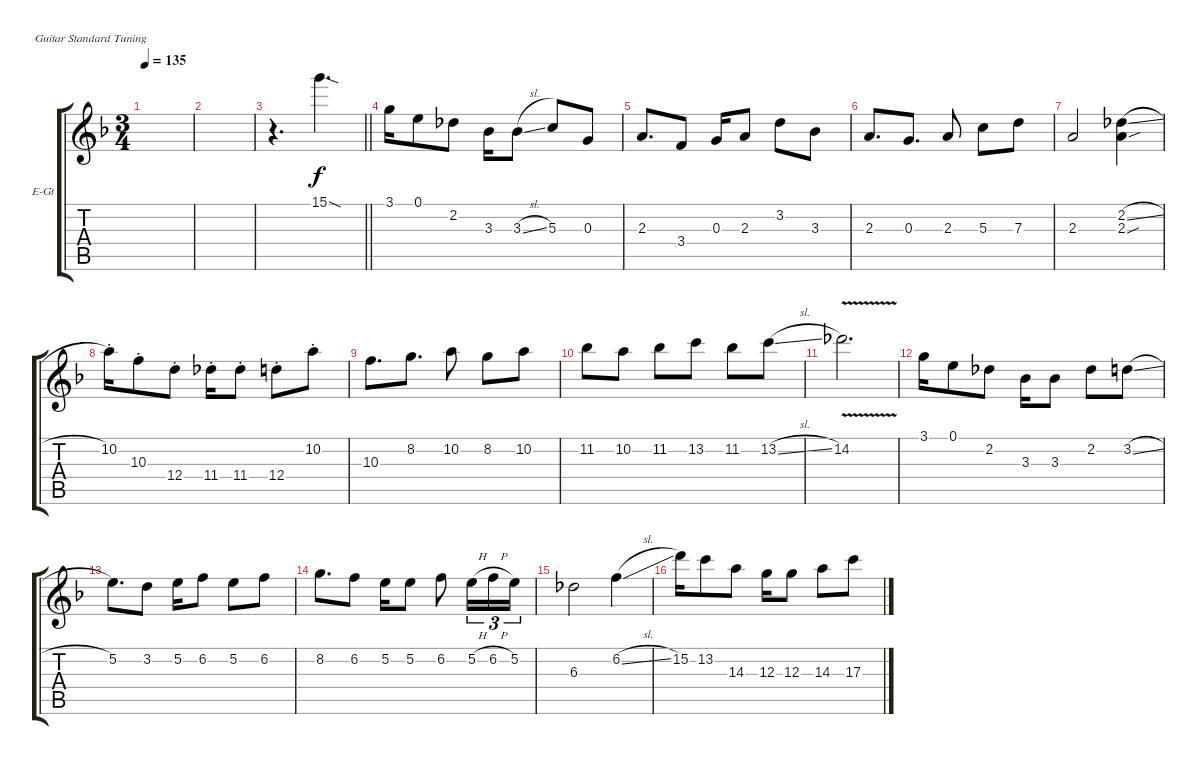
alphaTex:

\bracketExtendMode groupsimilarinstruments
\firstSystemTrackNameOrientation horizontal
\otherSystemsTrackNameOrientation horizontal
\track ("guitar solo L (Rodion Kravkl)" "E-Gt") {instrument electricguitarclean}
\staff {score tabs}
\tuning (E4 B3 G3 D3 A2 E2)
\ts (3 4)
\tempo 135
\clef g2
\scale
0.333333
\ks dminor
|
\scale
0.333333 |
\scale
0.333333
\barLineRight lightlight
r.4{d} 15.1{sod}.4{d} |
\section ("" "")
\scale
0.333333 3.1.16 0.1.8 2.2.8 3.3.16 3.3{sl}.8 5.3.8 0.3.8 |
\scale
0.333333 2.3.8{d} 3.4.8 0.3.16 2.3.8 3.2.8 3.3.8 |
\scale
0.333333 2.3.8{d} 0.3.8{d} 2.3.8 5.3.8 7.3.8 |
\scale
0.333333 2.3.2 (2.2{sl} 2.3{sou}).4 |
\scale
0.333333 10.2{st}.16 10.3{st}.8 12.4{st}.8 11.4{st}.16 11.4{st}.8 12.4{st}.8 10.2{st}.8 |
\scale
0.333333 10.3.8{d} 8.2.8{d} 10.2.8 8.2.8 10.2.8 |
\scale
0.333333 11.2.8 10.2.8 11.2.8 13.2.8 11.2.8 13.2{sl}.8 |
\scale
0.333333 14.2{v}.2{d} |
\scale
0.333333 3.1.16 0.1.8 2.2.8 3.3.16 3.3.8 2.2.8 3.2{sl}.8 |
\scale
0.333333 5.2.8{d} 3.2.8 5.2.16 6.2.8 5.2.8 6.2.8 |
\scale
0.333333 8.2.8{d} 6.2.8 5.2.16 5.2.8 6.2.8 5.2{h}.16{tu (3 2)} 6.2{h}.16{tu (3 2)} 5.2.16{tu (3 2)} |
\scale
0.333333 6.3.2 6.2{sl}.4 |
\scale
0.333333 15.2.16 13.2.8 14.3.8 12.3.16 12.3.8 14.3.8 17.3.8
